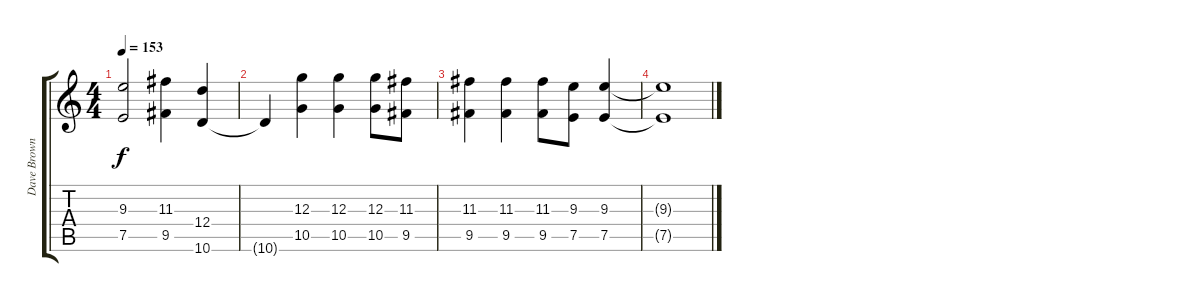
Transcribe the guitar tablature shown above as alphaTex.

\track ("Dave Brownsound" "Dave Brown") {instrument distortionguitar}
\staff {score tabs}
\tuning (E4 B3 G3 D3 A2 E2) {hide}
\ts (4 4)
\tempo 153
\clef g2
\ks c
(9.3 7.5).2{dy f} (11.3 9.5).4 (12.4 10.6).4 |
10.6{t}.4 (12.3 10.5).4 (12.3 10.5).4 (12.3 10.5).8 (11.3 9.5).8 |
(11.3 9.5).4 (11.3 9.5).4 (11.3 9.5).8 (9.3 7.5).8 (9.3 7.5).4 |
(9.3{t} 7.5{t}).1
